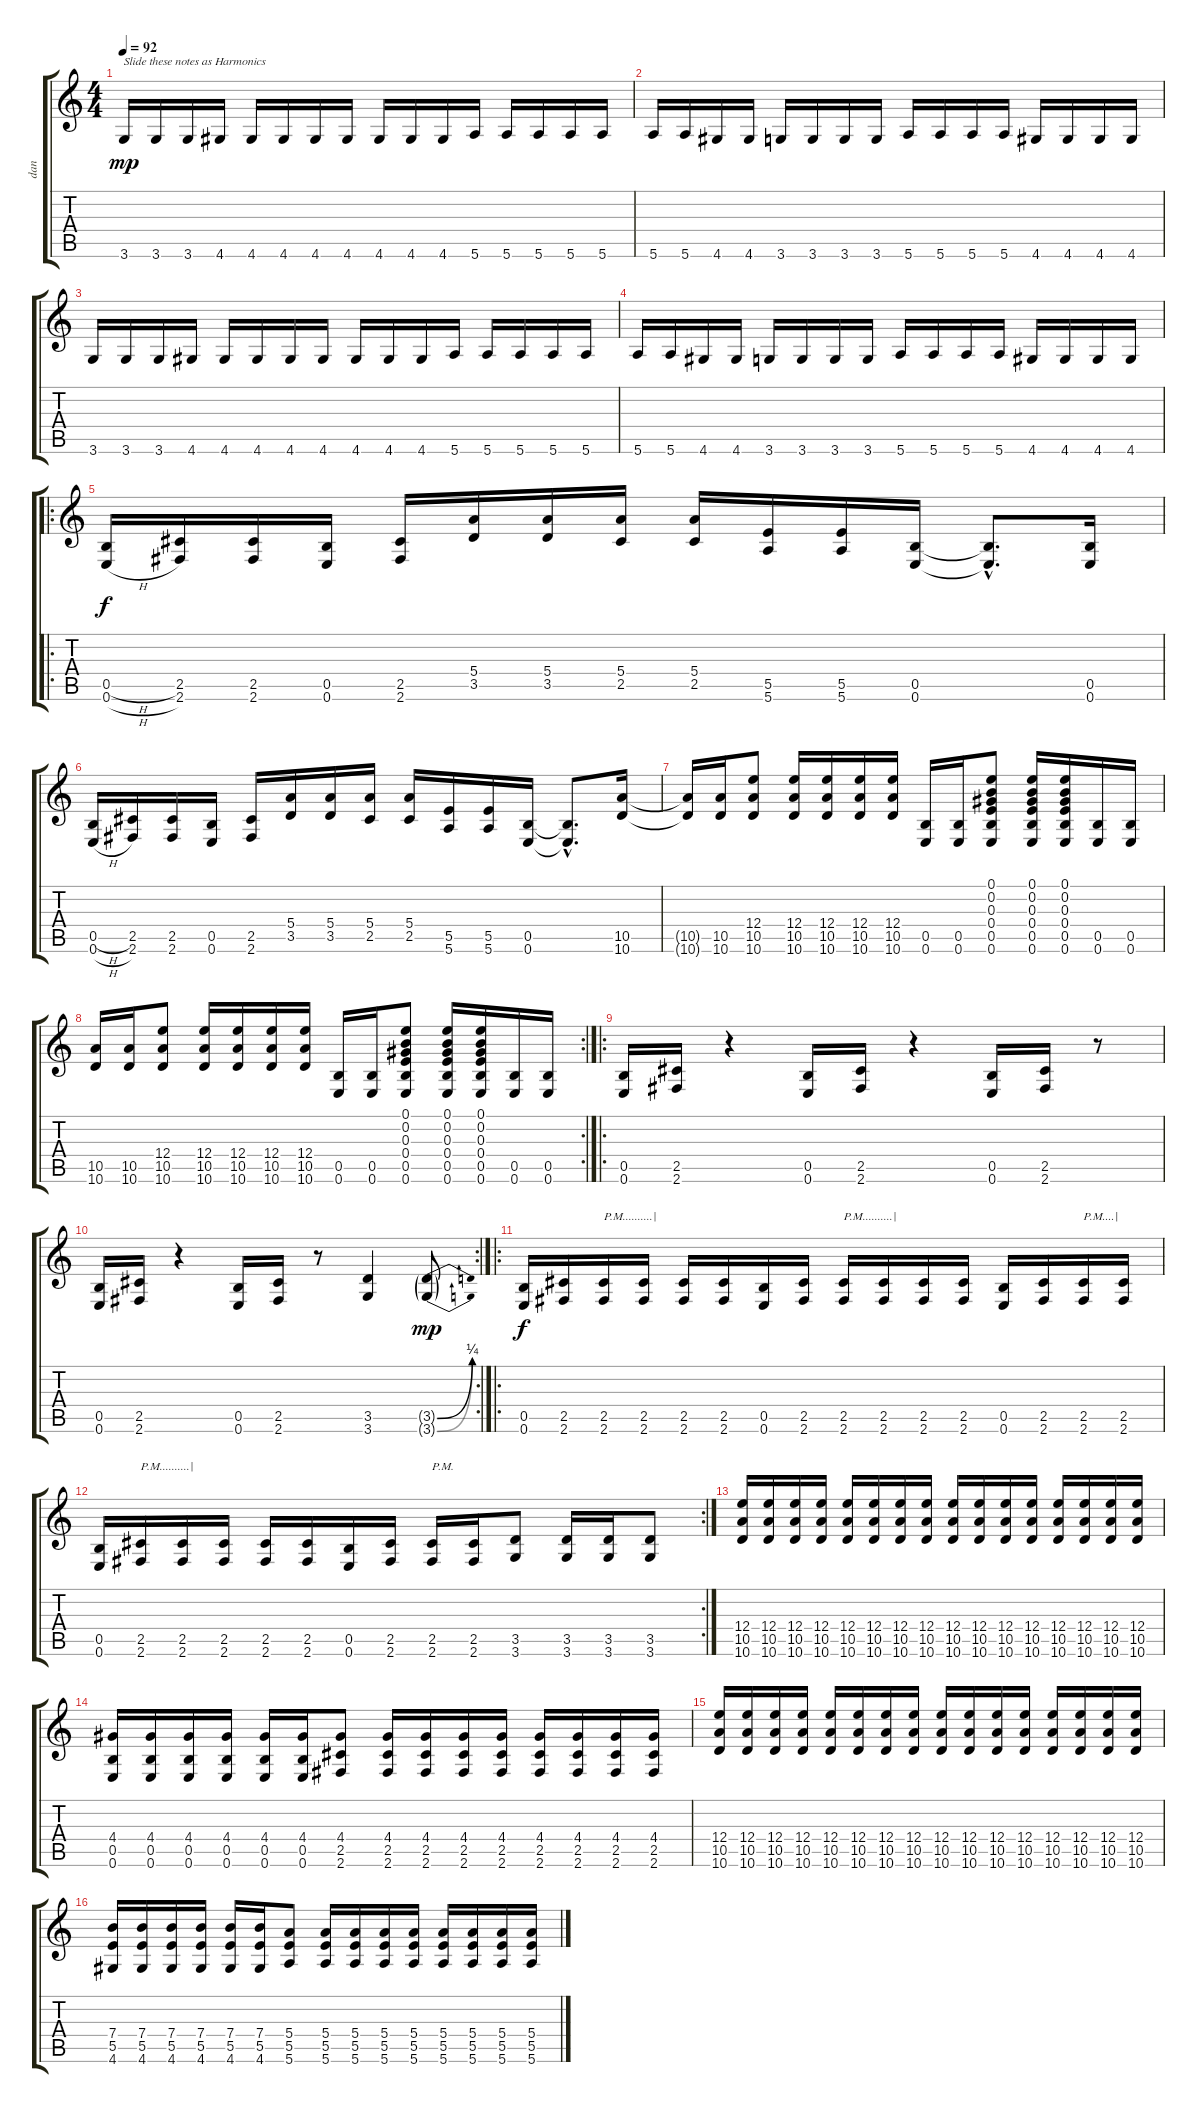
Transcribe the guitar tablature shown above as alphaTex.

\track ("dan" "dan") {instrument distortionguitar}
\staff {score tabs}
\tuning (E4 B3 Ab3 E3 B2 E2) {hide}
\ts (4 4)
\tempo 92
\clef g2
\ks c
3.6.16{txt "Slide these notes as Harmonics" dy mp volume 0} 3.6.16 3.6.16 4.6.16 4.6.16 4.6.16 4.6.16 4.6.16 4.6.16 4.6.16 4.6.16 5.6.16 5.6.16 5.6.16 5.6.16 5.6.16 |
5.6.16 5.6.16 4.6.16 4.6.16 3.6.16 3.6.16 3.6.16 3.6.16 5.6.16 5.6.16 5.6.16 5.6.16 4.6.16 4.6.16 4.6.16 4.6.16 |
3.6.16 3.6.16 3.6.16 4.6.16 4.6.16 4.6.16 4.6.16 4.6.16 4.6.16 4.6.16 4.6.16 5.6.16 5.6.16 5.6.16 5.6.16 5.6.16 |
5.6.16 5.6.16 4.6.16 4.6.16 3.6.16 3.6.16 3.6.16 3.6.16 5.6.16 5.6.16 5.6.16 5.6.16 4.6.16 4.6.16 4.6.16 4.6.16 |
\ro
(0.5{h} 0.6{h}).16{dy f} (2.5 2.6).16 (2.5 2.6).16 (0.5 0.6).16 (2.5 2.6).16 (5.4 3.5).16 (5.4 3.5).16 (5.4 2.5).16 (5.4 2.5).16 (5.5 5.6).16 (5.5 5.6).16 (0.5 0.6).16 (0.5{hac t} 0.6{hac t}).8{d} (0.5 0.6).16 |
(0.5{h} 0.6{h}).16 (2.5 2.6).16 (2.5 2.6).16 (0.5 0.6).16 (2.5 2.6).16 (5.4 3.5).16 (5.4 3.5).16 (5.4 2.5).16 (5.4 2.5).16 (5.5 5.6).16 (5.5 5.6).16 (0.5 0.6).16 (0.5{hac t} 0.6{hac t}).8{d} (10.5 10.6).16 |
(10.5{t} 10.6{t}).16 (10.5 10.6).16 (12.4 10.5 10.6).8 (12.4 10.5 10.6).16 (12.4 10.5 10.6).16 (12.4 10.5 10.6).16 (12.4 10.5 10.6).16 (0.5 0.6).16 (0.5 0.6).16 (0.1 0.2 0.3 0.4 0.5 0.6).8 (0.1 0.2 0.3 0.4 0.5 0.6).16 (0.1 0.2 0.3 0.4 0.5 0.6).16 (0.5 0.6).16 (0.5 0.6).16 |
\rc 2
(10.5 10.6).16 (10.5 10.6).16 (12.4 10.5 10.6).8 (12.4 10.5 10.6).16 (12.4 10.5 10.6).16 (12.4 10.5 10.6).16 (12.4 10.5 10.6).16 (0.5 0.6).16 (0.5 0.6).16 (0.1 0.2 0.3 0.4 0.5 0.6).8 (0.1 0.2 0.3 0.4 0.5 0.6).16 (0.1 0.2 0.3 0.4 0.5 0.6).16 (0.5 0.6).16 (0.5 0.6).16 |
\ro
(0.5 0.6).16 (2.5 2.6).16 r.4 (0.5 0.6).16 (2.5 2.6).16 r.4 (0.5 0.6).16 (2.5 2.6).16 r.8 |
\rc 2
(0.5 0.6).16 (2.5 2.6).16 r.4 (0.5 0.6).16 (2.5 2.6).16 r.8 (3.5 3.6).4 (3.5{be (bend 0 0 60 1) g} 3.6{be (bend 0 0 60 1) g}).8{dy mp} |
\ro
(0.5 0.6).16{dy f} (2.5 2.6).16 (2.5 2.6).16{txt "P.M..........|"} (2.5 2.6).16 (2.5 2.6).16 (2.5 2.6).16 (0.5 0.6).16 (2.5 2.6).16 (2.5 2.6).16{txt "P.M..........|"} (2.5 2.6).16 (2.5 2.6).16 (2.5 2.6).16 (0.5 0.6).16 (2.5 2.6).16 (2.5 2.6).16{txt "P.M....|"} (2.5 2.6).16 |
\rc 2
(0.5 0.6).16 (2.5 2.6).16{txt "P.M..........|"} (2.5 2.6).16 (2.5 2.6).16 (2.5 2.6).16 (2.5 2.6).16 (0.5 0.6).16 (2.5 2.6).16 (2.5 2.6).16{txt "P.M."} (2.5 2.6).16 (3.5 3.6).8 (3.5 3.6).16 (3.5 3.6).16 (3.5 3.6).8 |
(12.4 10.5 10.6).16 (12.4 10.5 10.6).16 (12.4 10.5 10.6).16 (12.4 10.5 10.6).16 (12.4 10.5 10.6).16 (12.4 10.5 10.6).16 (12.4 10.5 10.6).16 (12.4 10.5 10.6).16 (12.4 10.5 10.6).16 (12.4 10.5 10.6).16 (12.4 10.5 10.6).16 (12.4 10.5 10.6).16 (12.4 10.5 10.6).16 (12.4 10.5 10.6).16 (12.4 10.5 10.6).16 (12.4 10.5 10.6).16 |
(4.4 0.5 0.6).16 (4.4 0.5 0.6).16 (4.4 0.5 0.6).16 (4.4 0.5 0.6).16 (4.4 0.5 0.6).16 (4.4 0.5 0.6).16 (4.4 2.5 2.6).8 (4.4 2.5 2.6).16 (4.4 2.5 2.6).16 (4.4 2.5 2.6).16 (4.4 2.5 2.6).16 (4.4 2.5 2.6).16 (4.4 2.5 2.6).16 (4.4 2.5 2.6).16 (4.4 2.5 2.6).16 |
(12.4 10.5 10.6).16 (12.4 10.5 10.6).16 (12.4 10.5 10.6).16 (12.4 10.5 10.6).16 (12.4 10.5 10.6).16 (12.4 10.5 10.6).16 (12.4 10.5 10.6).16 (12.4 10.5 10.6).16 (12.4 10.5 10.6).16 (12.4 10.5 10.6).16 (12.4 10.5 10.6).16 (12.4 10.5 10.6).16 (12.4 10.5 10.6).16 (12.4 10.5 10.6).16 (12.4 10.5 10.6).16 (12.4 10.5 10.6).16 |
(7.4 5.5 4.6).16 (7.4 5.5 4.6).16 (7.4 5.5 4.6).16 (7.4 5.5 4.6).16 (7.4 5.5 4.6).16 (7.4 5.5 4.6).16 (5.4 5.5 5.6).8 (5.4 5.5 5.6).16 (5.4 5.5 5.6).16 (5.4 5.5 5.6).16 (5.4 5.5 5.6).16 (5.4 5.5 5.6).16 (5.4 5.5 5.6).16 (5.4 5.5 5.6).16 (5.4 5.5 5.6).16
